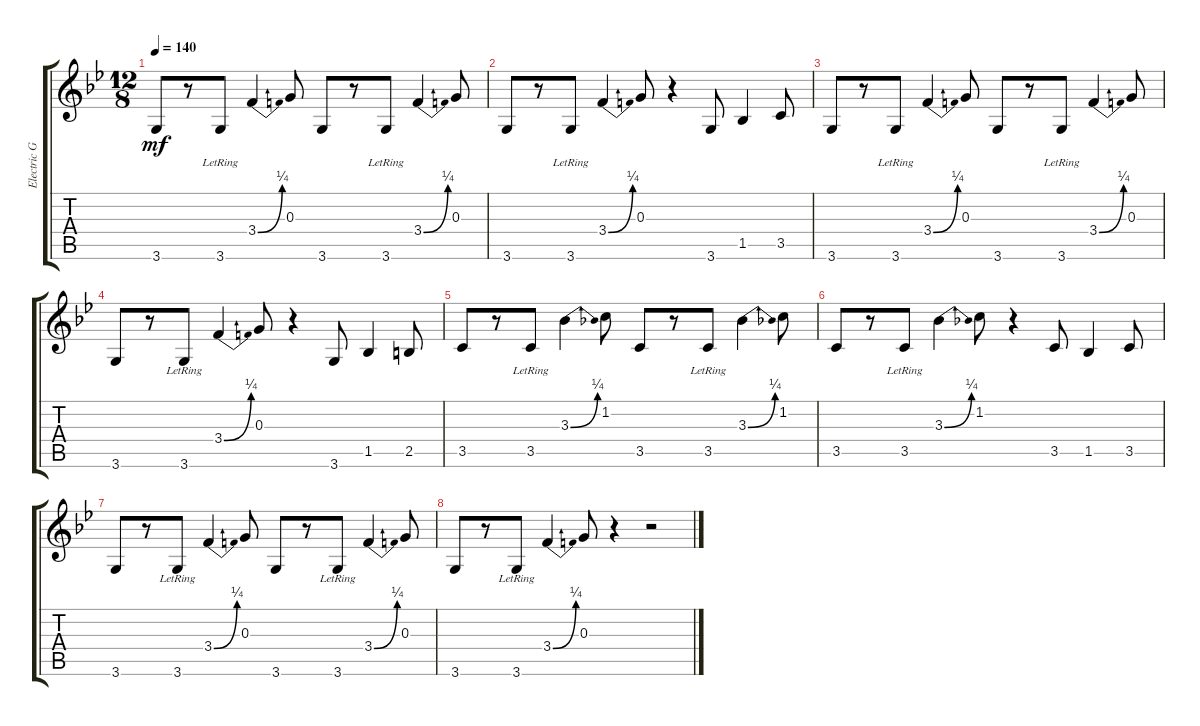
\track ("Electric Guitar" "Electric G") {instrument electricguitarclean}
\staff {score tabs}
\tuning (E4 B3 G3 D3 A2 E2) {hide}
\ts (12 8)
\tempo 140
\clef g2
\ks gminor
3.6.8{dy mf instrument electricguitarclean} r.8 3.6{lr}.8 3.4{be (bend 0 0 60 1)}.4 0.3.8 3.6.8 r.8 3.6{lr}.8 3.4{be (bend 0 0 60 1)}.4 0.3.8 |
3.6.8 r.8 3.6{lr}.8 3.4{be (bend 0 0 60 1)}.4 0.3.8 r.4 3.6.8 1.5.4 3.5.8 |
3.6.8 r.8 3.6{lr}.8 3.4{be (bend 0 0 60 1)}.4 0.3.8 3.6.8 r.8 3.6{lr}.8 3.4{be (bend 0 0 60 1)}.4 0.3.8 |
3.6.8 r.8 3.6{lr}.8 3.4{be (bend 0 0 60 1)}.4 0.3.8 r.4 3.6.8 1.5.4 2.5.8 |
3.5.8 r.8 3.5{lr}.8 3.3{be (bend 0 0 60 1)}.4 1.2.8 3.5.8 r.8 3.5{lr}.8 3.3{be (bend 0 0 60 1)}.4 1.2.8 |
3.5.8 r.8 3.5{lr}.8 3.3{be (bend 0 0 60 1)}.4 1.2.8 r.4 3.5.8 1.5.4 3.5.8 |
3.6.8 r.8 3.6{lr}.8 3.4{be (bend 0 0 60 1)}.4 0.3.8 3.6.8 r.8 3.6{lr}.8 3.4{be (bend 0 0 60 1)}.4 0.3.8 |
3.6.8 r.8 3.6{lr}.8 3.4{be (bend 0 0 60 1)}.4 0.3.8 r.4 r.2
